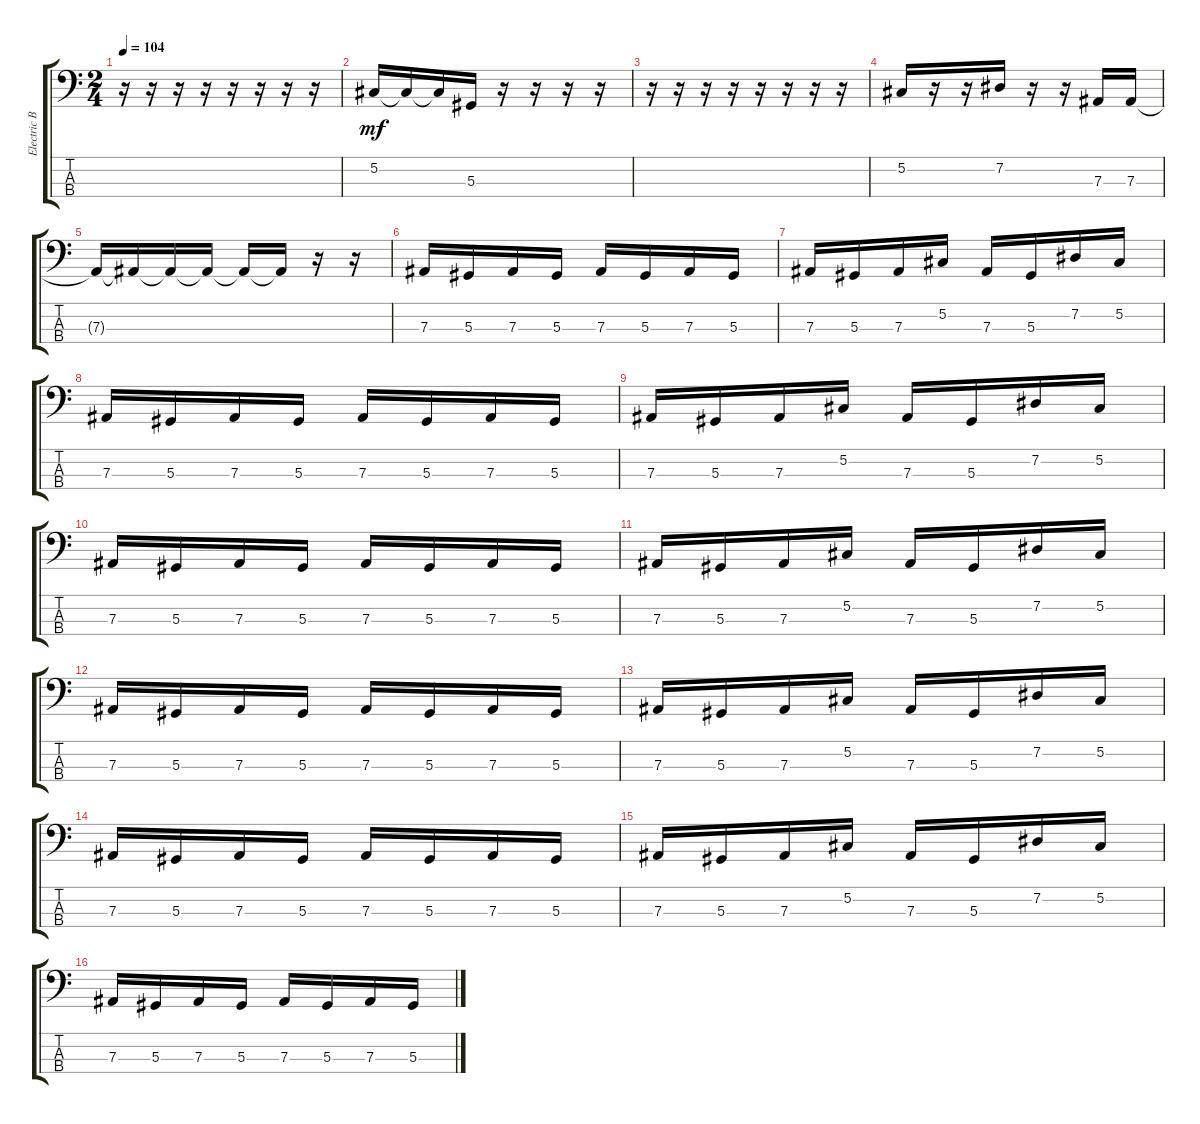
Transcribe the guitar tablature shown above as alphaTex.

\track ("Electric Bass" "Electric B") {instrument electricbassfinger}
\staff {score tabs}
\tuning (Db2 Ab1 Eb1 Bb0) {hide}
\ts (2 4)
\tempo 104
\clef f4
\ks c
r.16{dy mf} r.16 r.16 r.16 r.16 r.16 r.16 r.16 |
5.2.16 5.2{t}.16 5.2{t}.16 5.3.16 r.16 r.16 r.16 r.16 |
r.16 r.16 r.16 r.16 r.16 r.16 r.16 r.16 |
5.2.16 r.16 r.16 7.2.16 r.16 r.16 7.3.16 7.3.16 |
7.3{t}.16 7.3{t}.16 7.3{t}.16 7.3{t}.16 7.3{t}.16 7.3{t}.16 r.16 r.16 |
7.3.16 5.3.16 7.3.16 5.3.16 7.3.16 5.3.16 7.3.16 5.3.16 |
7.3.16 5.3.16 7.3.16 5.2.16 7.3.16 5.3.16 7.2.16 5.2.16 |
7.3.16 5.3.16 7.3.16 5.3.16 7.3.16 5.3.16 7.3.16 5.3.16 |
7.3.16 5.3.16 7.3.16 5.2.16 7.3.16 5.3.16 7.2.16 5.2.16 |
7.3.16 5.3.16 7.3.16 5.3.16 7.3.16 5.3.16 7.3.16 5.3.16 |
7.3.16 5.3.16 7.3.16 5.2.16 7.3.16 5.3.16 7.2.16 5.2.16 |
7.3.16 5.3.16 7.3.16 5.3.16 7.3.16 5.3.16 7.3.16 5.3.16 |
7.3.16 5.3.16 7.3.16 5.2.16 7.3.16 5.3.16 7.2.16 5.2.16 |
7.3.16 5.3.16 7.3.16 5.3.16 7.3.16 5.3.16 7.3.16 5.3.16 |
7.3.16 5.3.16 7.3.16 5.2.16 7.3.16 5.3.16 7.2.16 5.2.16 |
7.3.16 5.3.16 7.3.16 5.3.16 7.3.16 5.3.16 7.3.16 5.3.16
